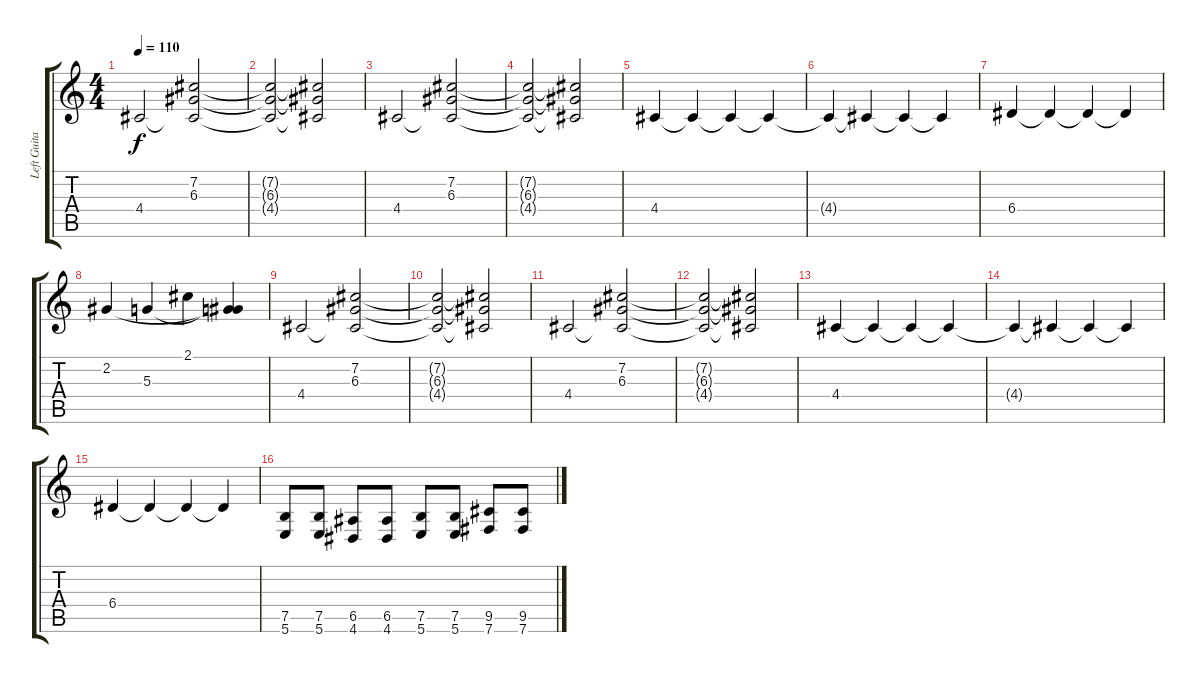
\track ("Left Guitar" "Left Guita") {instrument distortionguitar}
\staff {score tabs}
\tuning (B3 Gb3 D3 A2 E2 B1) {hide}
\ts (4 4)
\tempo 110
\clef g2
\ks c
4.4.2{dy f} (7.2 6.3 4.4{t}).2 |
(7.2{t} 6.3{t} 4.4{t}).2 (7.2{t} 6.3{t} 4.4{t}).2 |
4.4.2 (7.2 6.3 4.4{t}).2 |
(7.2{t} 6.3{t} 4.4{t}).2 (7.2{t} 6.3{t} 4.4{t}).2 |
4.4.4 4.4{t}.4 4.4{t}.4 4.4{t}.4 |
4.4{t}.4 4.4{t}.4 4.4{t}.4 4.4{t}.4 |
6.4.4 6.4{t}.4 6.4{t}.4 6.4{t}.4 |
2.2.4 5.3.4 2.1.4 (2.2{t} 5.3{t}).4 |
4.4.2 (7.2 6.3 4.4{t}).2 |
(7.2{t} 6.3{t} 4.4{t}).2 (7.2{t} 6.3{t} 4.4{t}).2 |
4.4.2 (7.2 6.3 4.4{t}).2 |
(7.2{t} 6.3{t} 4.4{t}).2 (7.2{t} 6.3{t} 4.4{t}).2 |
4.4.4 4.4{t}.4 4.4{t}.4 4.4{t}.4 |
4.4{t}.4 4.4{t}.4 4.4{t}.4 4.4{t}.4 |
6.4.4 6.4{t}.4 6.4{t}.4 6.4{t}.4 |
(7.5 5.6).8 (7.5 5.6).8 (6.5 4.6).8 (6.5 4.6).8 (7.5 5.6).8 (7.5 5.6).8 (9.5 7.6).8 (9.5 7.6).8
